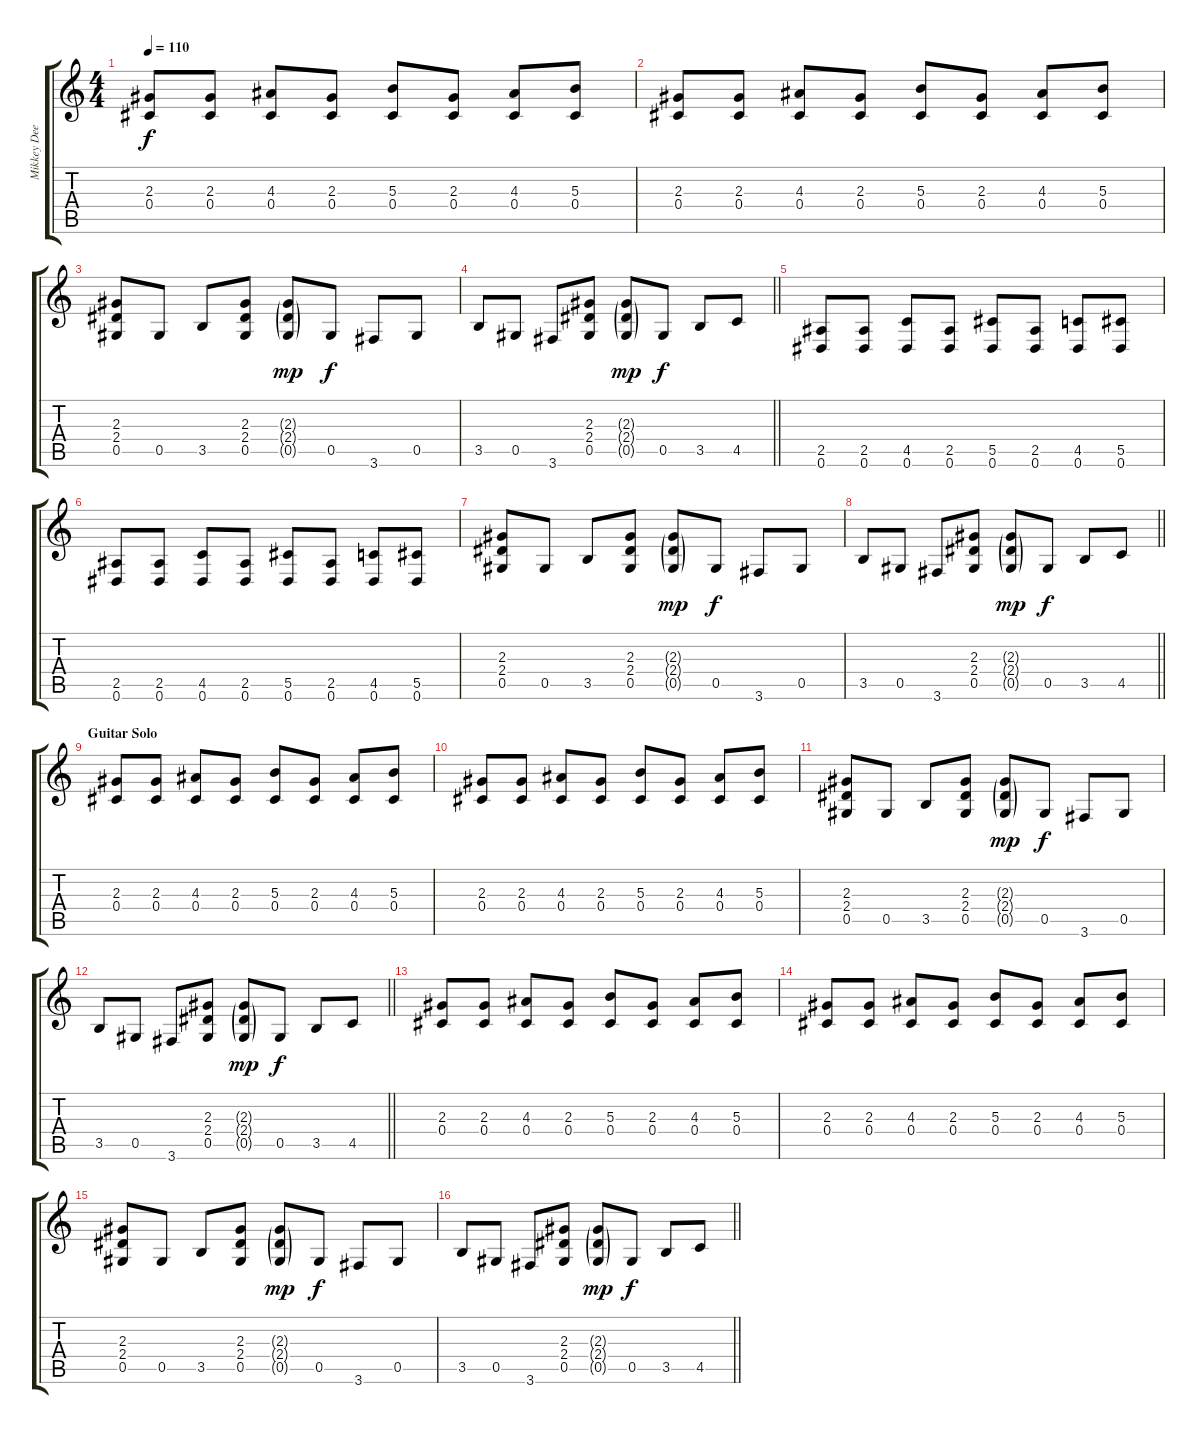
\track ("Mikkey Dee" "Mikkey Dee") {instrument acousticguitarsteel}
\staff {score tabs}
\tuning (Eb4 Bb3 Gb3 Db3 Ab2 Eb2) {hide}
\ts (4 4)
\tempo 110
\clef g2
\ks c
(2.3 0.4).8{dy f} (2.3 0.4).8 (4.3 0.4).8 (2.3 0.4).8 (5.3 0.4).8 (2.3 0.4).8 (4.3 0.4).8 (5.3 0.4).8 |
(2.3 0.4).8 (2.3 0.4).8 (4.3 0.4).8 (2.3 0.4).8 (5.3 0.4).8 (2.3 0.4).8 (4.3 0.4).8 (5.3 0.4).8 |
(2.3 2.4 0.5).8 0.5.8 3.5.8 (2.3 2.4 0.5).8 (2.3{g} 2.4{g} 0.5{g}).8{dy mp} 0.5.8{dy f} 3.6.8 0.5.8 |
\barLineRight lightlight
3.5.8 0.5.8 3.6.8 (2.3 2.4 0.5).8 (2.3{g} 2.4{g} 0.5{g}).8{dy mp} 0.5.8{dy f} 3.5.8 4.5.8 |
(2.5 0.6).8 (2.5 0.6).8 (4.5 0.6).8 (2.5 0.6).8 (5.5 0.6).8 (2.5 0.6).8 (4.5 0.6).8 (5.5 0.6).8 |
(2.5 0.6).8 (2.5 0.6).8 (4.5 0.6).8 (2.5 0.6).8 (5.5 0.6).8 (2.5 0.6).8 (4.5 0.6).8 (5.5 0.6).8 |
(2.3 2.4 0.5).8 0.5.8 3.5.8 (2.3 2.4 0.5).8 (2.3{g} 2.4{g} 0.5{g}).8{dy mp} 0.5.8{dy f} 3.6.8 0.5.8 |
\barLineRight lightlight
3.5.8 0.5.8 3.6.8 (2.3 2.4 0.5).8 (2.3{g} 2.4{g} 0.5{g}).8{dy mp} 0.5.8{dy f} 3.5.8 4.5.8 |
\section ("" "Guitar Solo")
(2.3 0.4).8 (2.3 0.4).8 (4.3 0.4).8 (2.3 0.4).8 (5.3 0.4).8 (2.3 0.4).8 (4.3 0.4).8 (5.3 0.4).8 |
(2.3 0.4).8 (2.3 0.4).8 (4.3 0.4).8 (2.3 0.4).8 (5.3 0.4).8 (2.3 0.4).8 (4.3 0.4).8 (5.3 0.4).8 |
(2.3 2.4 0.5).8 0.5.8 3.5.8 (2.3 2.4 0.5).8 (2.3{g} 2.4{g} 0.5{g}).8{dy mp} 0.5.8{dy f} 3.6.8 0.5.8 |
\barLineRight lightlight
3.5.8 0.5.8 3.6.8 (2.3 2.4 0.5).8 (2.3{g} 2.4{g} 0.5{g}).8{dy mp} 0.5.8{dy f} 3.5.8 4.5.8 |
(2.3 0.4).8 (2.3 0.4).8 (4.3 0.4).8 (2.3 0.4).8 (5.3 0.4).8 (2.3 0.4).8 (4.3 0.4).8 (5.3 0.4).8 |
(2.3 0.4).8 (2.3 0.4).8 (4.3 0.4).8 (2.3 0.4).8 (5.3 0.4).8 (2.3 0.4).8 (4.3 0.4).8 (5.3 0.4).8 |
(2.3 2.4 0.5).8 0.5.8 3.5.8 (2.3 2.4 0.5).8 (2.3{g} 2.4{g} 0.5{g}).8{dy mp} 0.5.8{dy f} 3.6.8 0.5.8 |
\barLineRight lightlight
3.5.8 0.5.8 3.6.8 (2.3 2.4 0.5).8 (2.3{g} 2.4{g} 0.5{g}).8{dy mp} 0.5.8{dy f} 3.5.8 4.5.8
